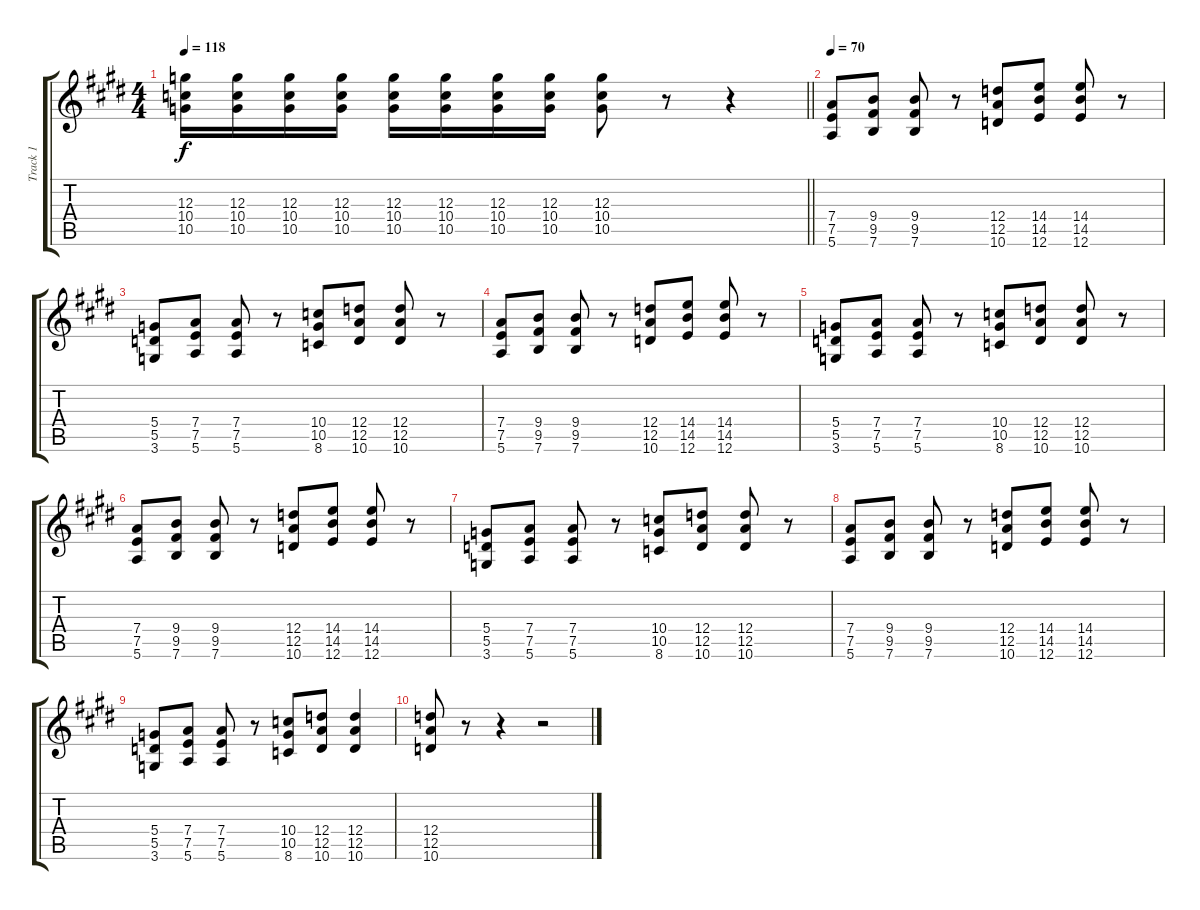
\track ("Track 1" "Track 1") {instrument overdrivenguitar}
\staff {score tabs}
\tuning (E4 B3 G3 D3 A2 E2) {hide}
\ts (4 4)
\tempo 118
\clef g2
\barLineRight lightlight
\ks e
(12.3 10.4 10.5).16{dy f} (12.3 10.4 10.5).16 (12.3 10.4 10.5).16 (12.3 10.4 10.5).16 (12.3 10.4 10.5).16 (12.3 10.4 10.5).16 (12.3 10.4 10.5).16 (12.3 10.4 10.5).16 (12.3 10.4 10.5).8 r.8 r.4 |
\tempo 70
(7.4 7.5 5.6).8 (9.4 9.5 7.6).8 (9.4 9.5 7.6).8 r.8 (12.4 12.5 10.6).8 (14.4 14.5 12.6).8 (14.4 14.5 12.6).8 r.8 |
(5.4 5.5 3.6).8 (7.4 7.5 5.6).8 (7.4 7.5 5.6).8 r.8 (10.4 10.5 8.6).8 (12.4 12.5 10.6).8 (12.4 12.5 10.6).8 r.8 |
(7.4 7.5 5.6).8 (9.4 9.5 7.6).8 (9.4 9.5 7.6).8 r.8 (12.4 12.5 10.6).8 (14.4 14.5 12.6).8 (14.4 14.5 12.6).8 r.8 |
(5.4 5.5 3.6).8 (7.4 7.5 5.6).8 (7.4 7.5 5.6).8 r.8 (10.4 10.5 8.6).8 (12.4 12.5 10.6).8 (12.4 12.5 10.6).8 r.8 |
(7.4 7.5 5.6).8 (9.4 9.5 7.6).8 (9.4 9.5 7.6).8 r.8 (12.4 12.5 10.6).8 (14.4 14.5 12.6).8 (14.4 14.5 12.6).8 r.8 |
(5.4 5.5 3.6).8 (7.4 7.5 5.6).8 (7.4 7.5 5.6).8 r.8 (10.4 10.5 8.6).8 (12.4 12.5 10.6).8 (12.4 12.5 10.6).8 r.8 |
(7.4 7.5 5.6).8 (9.4 9.5 7.6).8 (9.4 9.5 7.6).8 r.8 (12.4 12.5 10.6).8 (14.4 14.5 12.6).8 (14.4 14.5 12.6).8 r.8 |
(5.4 5.5 3.6).8 (7.4 7.5 5.6).8 (7.4 7.5 5.6).8 r.8 (10.4 10.5 8.6).8 (12.4 12.5 10.6).8 (12.4 12.5 10.6).4 |
(12.4 12.5 10.6).8 r.8 r.4 r.2
